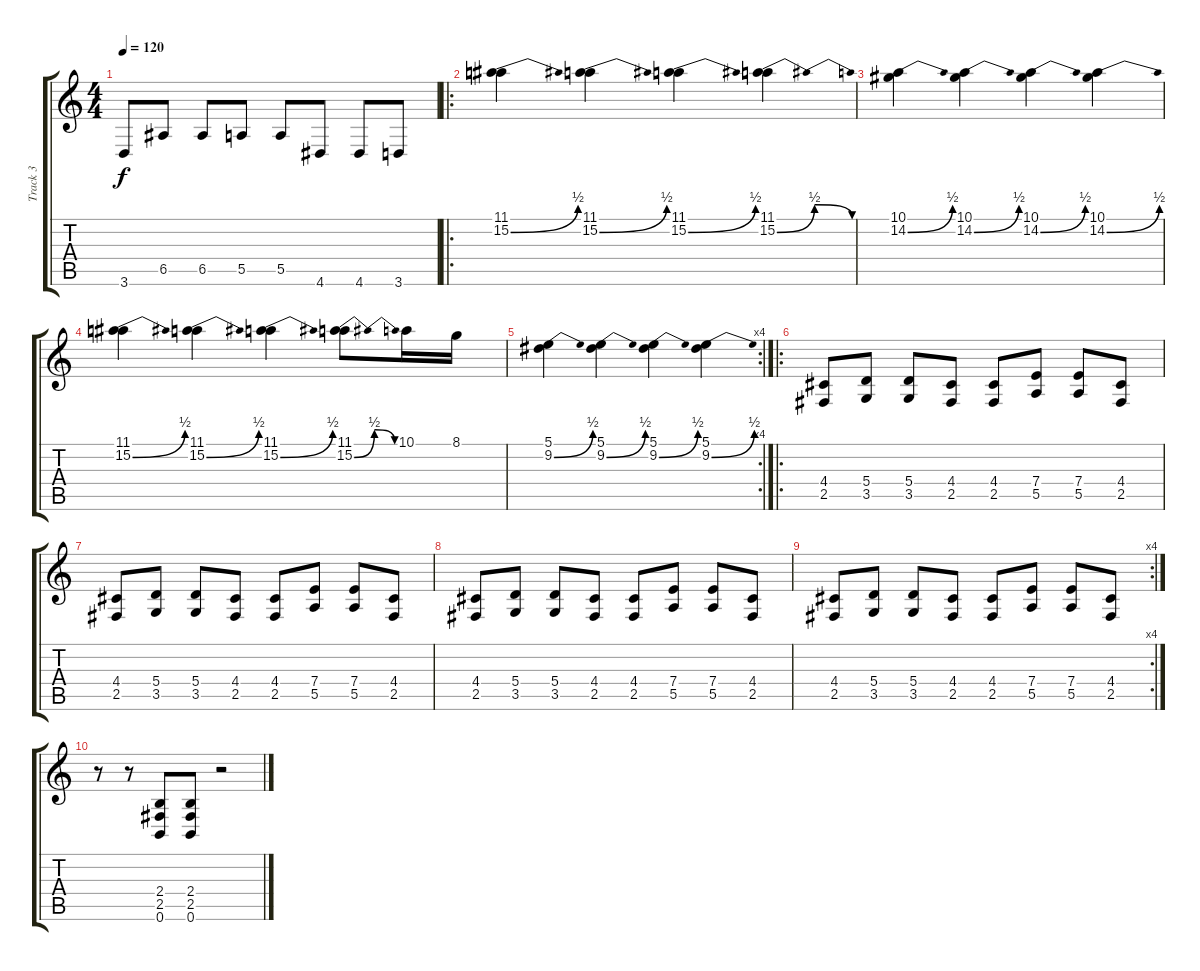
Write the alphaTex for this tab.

\track ("Track 3" "Track 3") {instrument distortionguitar}
\staff {score tabs}
\tuning (B3 Gb3 D3 A2 E2 B1) {hide}
\ts (4 4)
\tempo 120
\clef g2
\ks c
3.6.8{dy f} 6.5.8 6.5.8 5.5.8 5.5.8 4.6.8 4.6.8 3.6.8 |
\ro
(11.1 15.2{be (bend 0 0 60 2)}).4{volume 11} (11.1 15.2{be (bend 0 0 60 2)}).4 (11.1 15.2{be (bend 0 0 60 2)}).4 (11.1 15.2{be (bendrelease 0 0 30 2 30 2 60 0)}).4 |
(10.1 14.2{be (bend 0 0 60 2)}).4 (10.1 14.2{be (bend 0 0 60 2)}).4 (10.1 14.2{be (bend 0 0 60 2)}).4 (10.1 14.2{be (bend 0 0 60 2)}).4 |
(11.1 15.2{be (bend 0 0 60 2)}).4 (11.1 15.2{be (bend 0 0 60 2)}).4 (11.1 15.2{be (bend 0 0 60 2)}).4 (11.1 15.2{be (bendrelease 0 0 30 2 30 2 60 0)}).8 10.1.16 8.1.16 |
\rc 4
(5.1 9.2{be (bend 0 0 60 2)}).4 (5.1 9.2{be (bend 0 0 60 2)}).4 (5.1 9.2{be (bend 0 0 60 2)}).4 (5.1 9.2{be (bend 0 0 60 2)}).4 |
\ro
(4.4 2.5).8 (5.4 3.5).8 (5.4 3.5).8 (4.4 2.5).8 (4.4 2.5).8 (7.4 5.5).8 (7.4 5.5).8 (4.4 2.5).8 |
(4.4 2.5).8 (5.4 3.5).8 (5.4 3.5).8 (4.4 2.5).8 (4.4 2.5).8 (7.4 5.5).8 (7.4 5.5).8 (4.4 2.5).8 |
(4.4 2.5).8 (5.4 3.5).8 (5.4 3.5).8 (4.4 2.5).8 (4.4 2.5).8 (7.4 5.5).8 (7.4 5.5).8 (4.4 2.5).8 |
\rc 4
(4.4 2.5).8 (5.4 3.5).8 (5.4 3.5).8 (4.4 2.5).8 (4.4 2.5).8 (7.4 5.5).8 (7.4 5.5).8 (4.4 2.5).8 |
r.8 r.8 (2.4 2.5 0.6).8 (2.4 2.5 0.6).8 r.2
